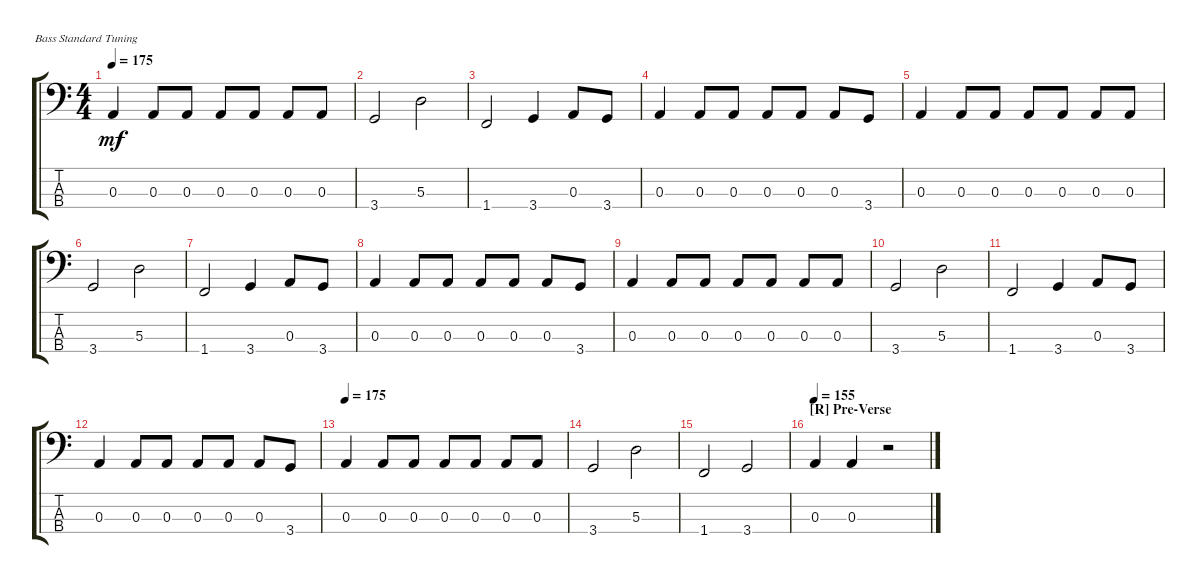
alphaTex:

\defaultSystemsLayout 4
\bracketExtendMode groupsimilarinstruments
\singleTrackTrackNamePolicy hidden
\multiTrackTrackNamePolicy hidden
\firstSystemTrackNameOrientation horizontal
\otherSystemsTrackNameOrientation horizontal
\track ("Steve Harris" "E-Bass") {instrument electricbassfinger}
\staff {score tabs}
\tuning (G2 D2 A1 E1)
\ts (4 4)
\tempo 175
\clef f4
\scale
1.06936
\ks c
0.3.4{dy mf} 0.3.8 0.3.8 0.3.8 0.3.8 0.3.8 0.3.8 |
\scale
0.930643 3.4.2 5.3.2 |
\scale
1.03909 1.4.2 3.4.4 0.3.8 3.4.8 |
\scale
0.960908 0.3.4 0.3.8 0.3.8 0.3.8 0.3.8 0.3.8 3.4.8 |
\scale
1.03909 0.3.4 0.3.8 0.3.8 0.3.8 0.3.8 0.3.8 0.3.8 |
\scale
0.960908 3.4.2 5.3.2 |
\scale
1.03909 1.4.2 3.4.4 0.3.8 3.4.8 |
\scale
0.960908 0.3.4 0.3.8 0.3.8 0.3.8 0.3.8 0.3.8 3.4.8 |
\scale
1.03909 0.3.4 0.3.8 0.3.8 0.3.8 0.3.8 0.3.8 0.3.8 |
\scale
0.960908 3.4.2 5.3.2 |
\scale
1.03909 1.4.2 3.4.4 0.3.8 3.4.8 |
\scale
0.960908 0.3.4 0.3.8 0.3.8 0.3.8 0.3.8 0.3.8 3.4.8 |
\tempo 175
\scale
1.03909 0.3.4 0.3.8 0.3.8 0.3.8 0.3.8 0.3.8 0.3.8 |
\scale
0.960908 3.4.2 5.3.2 |
\scale
1.03909 1.4.2 3.4.2 |
\section ("R" "Pre-Verse")
\tempo 155
\scale
0.960908 0.3.4 0.3.4 r.2
